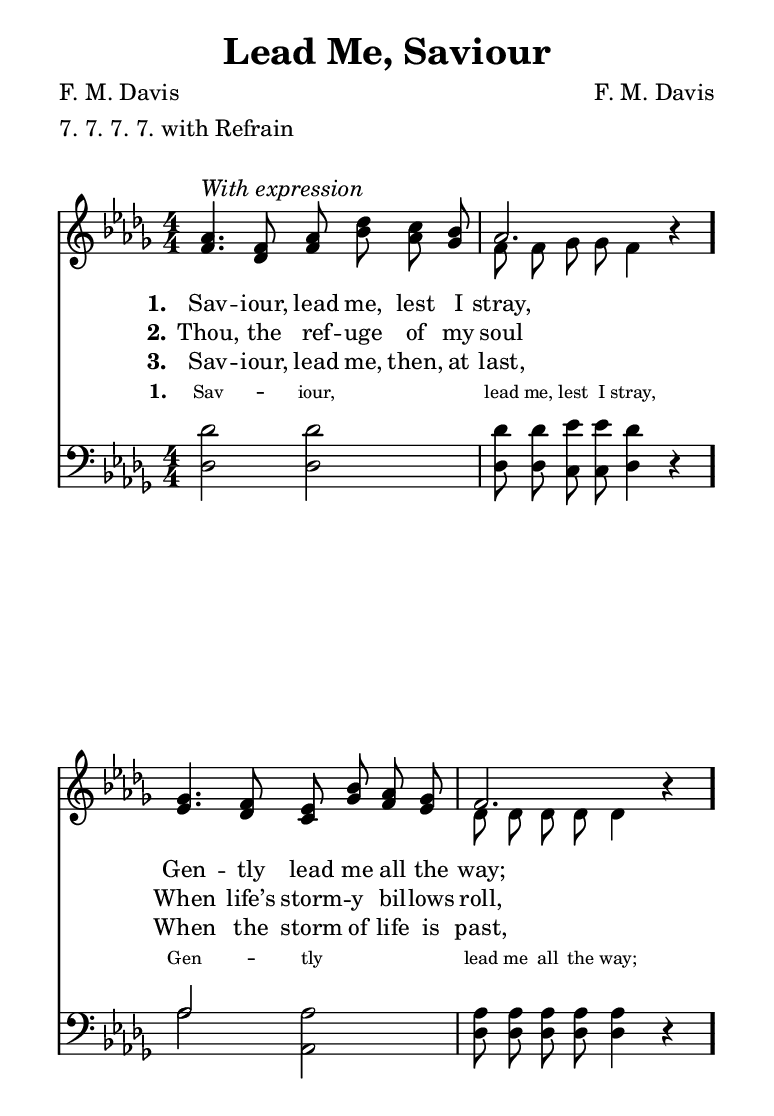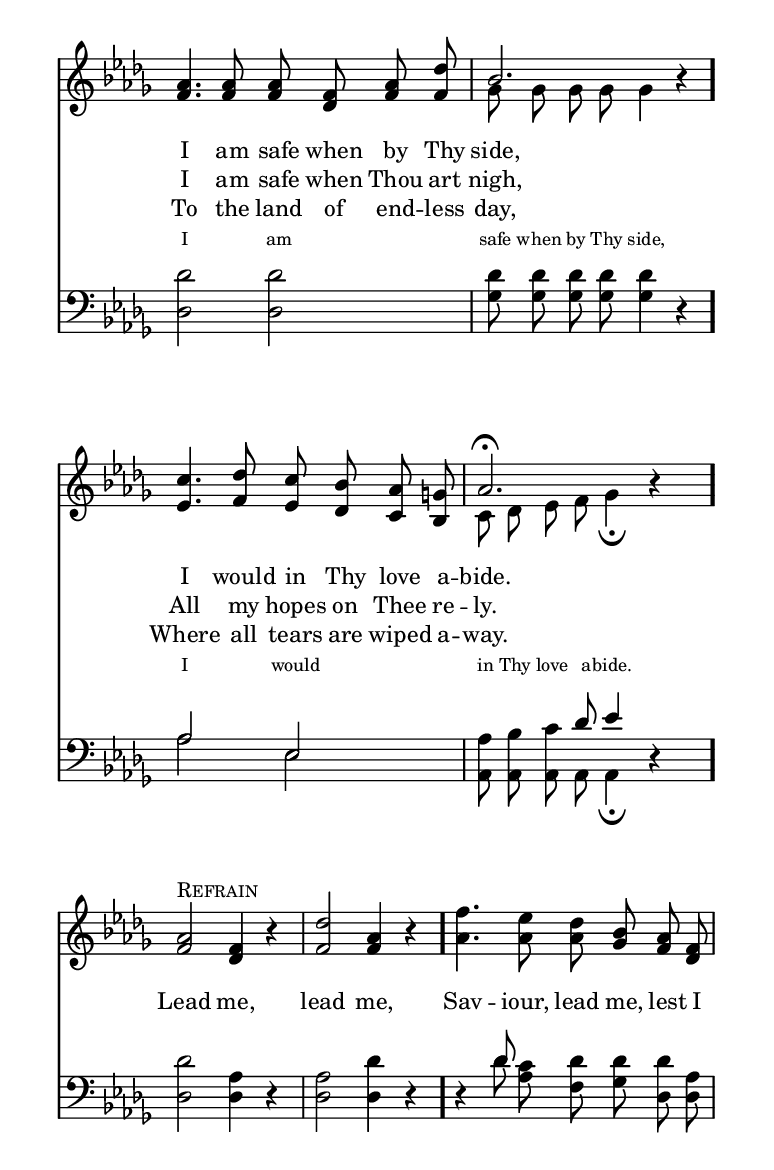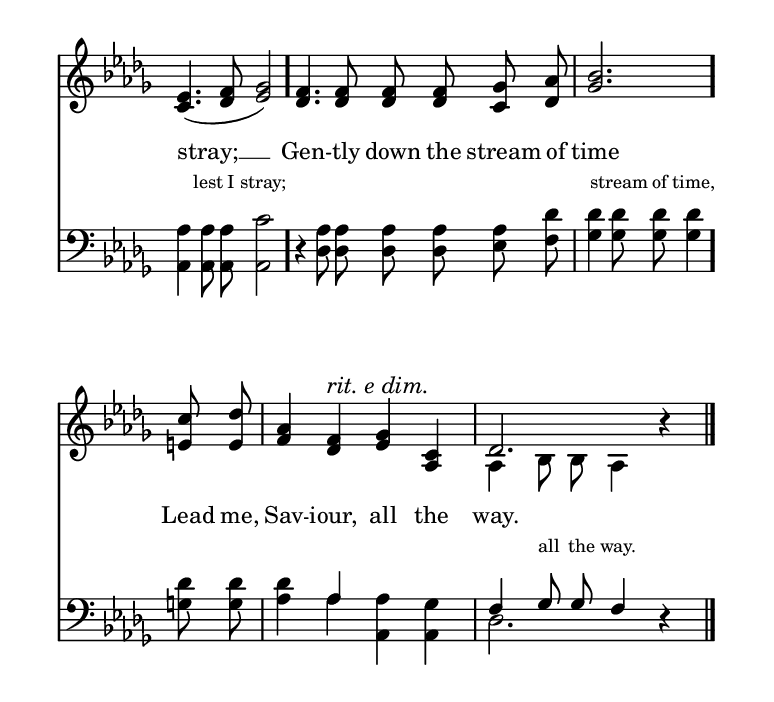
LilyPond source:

\include "common/global.ily"
\paper {
  \include "common/paper.ily"
}

\header{
  hymnnumber = "234"
  title = "Lead Me, Saviour"
  tunename = ""
  meter = "7. 7. 7. 7. with Refrain"
  poet = "F. M. Davis"
  composer = "F. M. Davis"
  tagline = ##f
}

ta = { \tempo 4=80 }
tb = { \tempo 4=40 }

global = {
  \include "common/overrides.ily"
  \override Staff.TimeSignature.style = #'numbered
  \time 4/4
  \override Score.MetronomeMark.transparent = ##t % hide all fermata changes too
  \ta
  \key des \major
  \autoBeamOff
}

notesSoprano = {
\global
\relative c'' {

  aes4.^\markup{\italic { With expression } } f8 aes8 des c bes | aes2. r4 |
  ges4. f8 ees bes' aes ges | f2. r4 |
  aes4. aes8 aes f aes des | bes2. r4 |
  c4. des8 c bes aes g | aes2.\fermata r4 |

  << s^\markup { \small \caps "Refrain" }
  { aes2 f4 r | des'2 aes4 r } >>
  f'4. ees8 des bes aes f | ees4.( f8 ges2) |
  f4. f8 f f ges aes | bes2.
  c8 des | aes4 f^\markup{\italic{rit. e dim.}} ges c, | des2. r4 |

  \bar "|."

}
}

notesAlto = {
\global
\relative e' {

  f4. des8 f bes aes ges | f8 f ges ges f4 r4 |
  ees4. des8 c ges' f ees | des des des des des4 r4 |
  f4. f8 f des f f | ges8 ges ges ges ges4 r4 |
  ees4. f8 ees des c bes | c des ees f \tb ges4\fermata \ta r4 |

  f2 des4 r | f2 f4 r |
  aes4. aes8 aes ges f des | c4.( des8 ees2) |
  des4. des8 des des c des | ges2.
  e8 e | f4 des ees aes, | aes4 bes8 bes aes4 r4 |

}
}

notesTenor = {
\global
\relative a {

  des2 des | des8 des ees ees des4 r |
  aes2 aes | aes8 aes aes aes aes4 r |
  des2 des | des8 des des des des4 r |
  aes2 ees | aes8 bes c des ees4 r |

  des2 aes4 r | aes2 des4 r |
  r4 des8 c des des des aes | aes4 aes8 aes c2 |
  r4 aes8 aes aes aes aes des | des4 des8 des des4
  des8 des | des4 aes aes ges | f4 ges8 ges f4 r |

}
}

notesBass = {
\global
\relative f {

  des2 des | des8 des c c des4 r |
  aes'2 aes, | des8 des des des des4 r |
  des2 des | ges8 ges ges ges ges4 r |
  aes2 ees | aes,8 aes aes aes aes4_\fermata r4 |

  des2 des4 r | des2 des4 r |
  r4 des'8 aes f ges des des | aes4 aes8 aes aes2 |
  r4 des8 des des des ees f | ges4 ges8 ges ges4
  g8 g | aes4 aes aes, aes | des2. r4 |

}
}

% TODO refrain small words
Refrain = \lyricmode {

Lead me, lead me, \bar "."
Sav -- iour, lead me, lest I stray; __ \bar "."
Gen -- tly down the stream of time \bar "."
Lead me, Sav -- iour, all the way. \bar "."

}

wordsA = \lyricmode {
\set stanza = "1."

Sav -- iour, lead me, lest I stray, \bar "."
Gen -- tly lead me all the way; \bar "."
I am safe when by Thy side, \bar "."
I would in Thy love a -- bide. \bar "."

}

wordsB = \lyricmode {
\set stanza = "2."

Thou, the ref -- uge of my soul
When life’s storm -- y bil -- lows roll,
I am safe when Thou art nigh,
All my hopes on Thee re -- ly.

\Refrain

}

wordsC = \lyricmode {
\set stanza = "3."

Sav -- iour, lead me, then, at last,
When the storm of life is past,
To the land of end -- less day,
Where all tears are wiped a -- way.

}

underWords = \lyricmode {
\override LyricText.font-size = #-2
\set stanza = \markup { \small "1." }

Sav -- iour, lead me, lest I stray,
Gen -- tly lead me all the way;
I am safe when by Thy side,
I would in Thy love a -- bide.

\repeat unfold 11 \skip 4
lest I stray;
\repeat unfold 7 \skip 4
stream of time,
\repeat unfold 7 \skip 4
all the way.

}

\score {
  \context ChoirStaff <<
    \context Staff = upper <<
      \set Staff.autoBeaming = ##f
      \set ChoirStaff.systemStartDelimiter = #'SystemStartBar
      \set ChoirStaff.printPartCombineTexts = ##f
      \partcombine #'(2 . 9) \notesSoprano \notesAlto
      \context NullVoice = sopranos { \voiceOne << \notesSoprano >> }
      \context Lyrics = one   \lyricsto sopranos \wordsA
      \context Lyrics = two   \lyricsto sopranos \wordsB
      \context Lyrics = three \lyricsto sopranos \wordsC
    >>
    \context Staff = men <<
      \set Staff.autoBeaming = ##f
      \clef bass
      \set ChoirStaff.printPartCombineTexts = ##f
      \partcombine #'(2 . 9) \notesTenor \notesBass
      \context NullVoice = tenors { \voiceOne << \notesTenor >> }
      \context Lyrics = four \with { alignAboveContext = men } \lyricsto tenors \underWords
    >>
  >>
  \layout {
    \include "common/layout.ily"
  }
  \midi{
    \include "common/midi.ily"
  }
}

\version "2.19.49"  % necessary for upgrading to future LilyPond versions.

% vi:set et ts=2 sw=2 ai nocindent syntax=lilypond:
